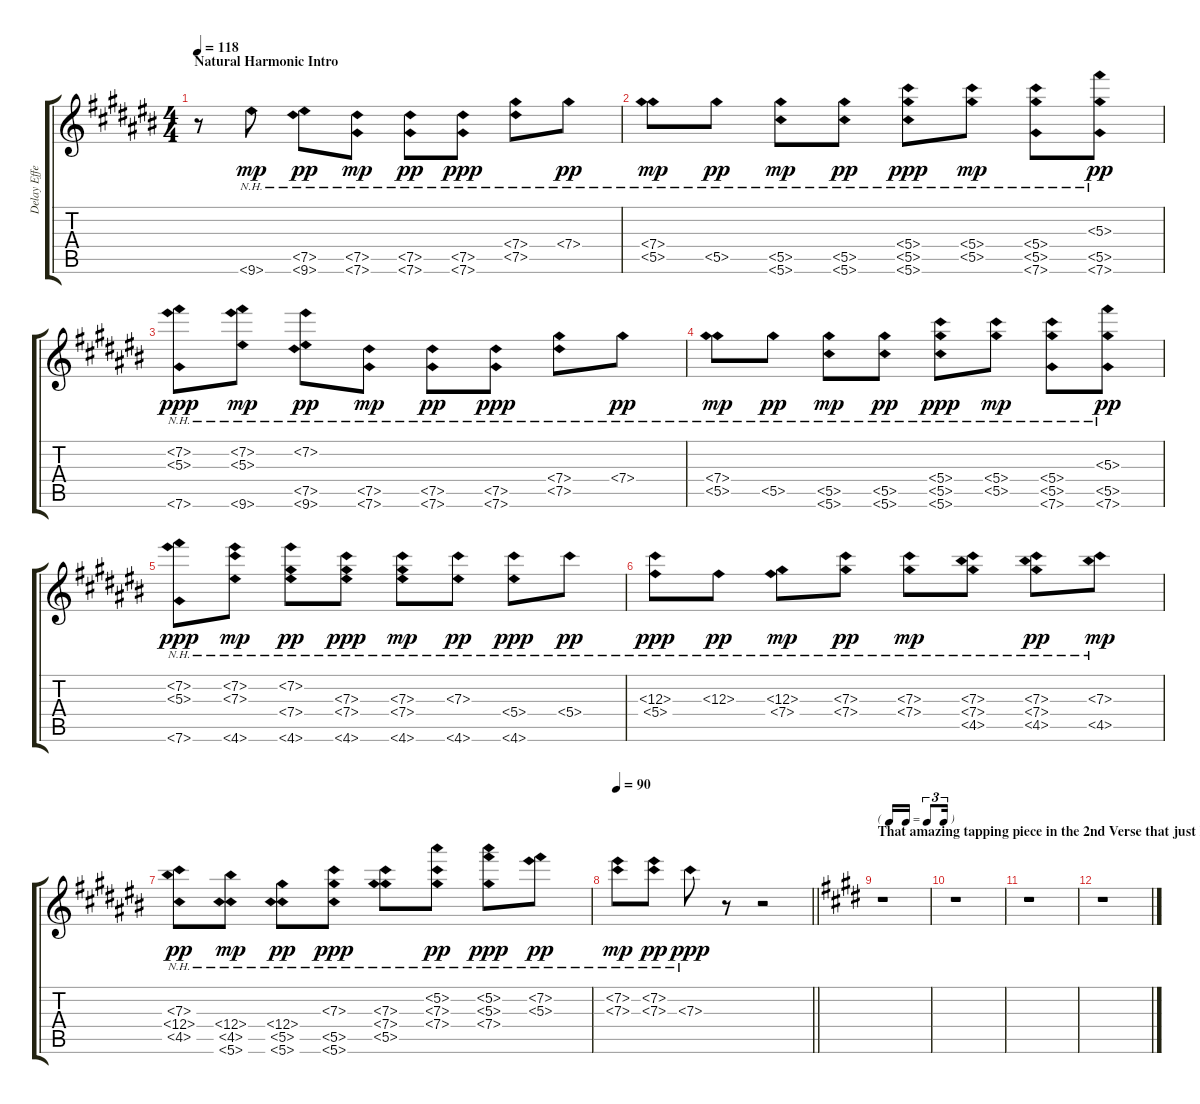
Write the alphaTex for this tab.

\track ("Delay Effect II" "Delay Effe") {instrument overdrivenguitar}
\staff {score tabs}
\tuning (Eb4 Bb3 Gb3 Db3 Ab2 Db2) {hide}
\ts (4 4)
\section ("" "Natural Harmonic Intro")
\tempo 118
\clef g2
\ks c#
r.8{dy mp instrument overdrivenguitar} 9.6{nh}.8 (7.5{nh} 9.6{nh}).8{dy pp} (7.5{nh} 7.6{nh}).8{dy mp} (7.5{nh} 7.6{nh}).8{dy pp} (7.5{nh} 7.6{nh}).8{dy ppp} (7.4{nh} 7.5{nh}).8 7.4{nh}.8{dy pp} |
(7.4{nh} 5.5{nh}).8{dy mp} 5.5{nh}.8{dy pp} (5.5{nh} 5.6{nh}).8{dy mp} (5.5{nh} 5.6{nh}).8{dy pp} (5.4{nh} 5.5{nh} 5.6{nh}).8{dy ppp} (5.4{nh} 5.5{nh}).8{dy mp} (5.4{nh} 5.5{nh} 7.6{nh}).8 (5.3{nh} 5.5{nh} 7.6{nh}).8{dy pp} |
(7.2{nh} 5.3{nh} 7.6{nh}).8{dy ppp} (7.2{nh} 5.3{nh} 9.6{nh}).8{dy mp} (7.2{nh} 7.5{nh} 9.6{nh}).8{dy pp} (7.5{nh} 7.6{nh}).8{dy mp} (7.5{nh} 7.6{nh}).8{dy pp} (7.5{nh} 7.6{nh}).8{dy ppp} (7.4{nh} 7.5{nh}).8 7.4{nh}.8{dy pp} |
(7.4{nh} 5.5{nh}).8{dy mp} 5.5{nh}.8{dy pp} (5.5{nh} 5.6{nh}).8{dy mp} (5.5{nh} 5.6{nh}).8{dy pp} (5.4{nh} 5.5{nh} 5.6{nh}).8{dy ppp} (5.4{nh} 5.5{nh}).8{dy mp} (5.4{nh} 5.5{nh} 7.6{nh}).8 (5.3{nh} 5.5{nh} 7.6{nh}).8{dy pp} |
(7.2{nh} 5.3{nh} 7.6{nh}).8{dy ppp} (7.2{nh} 7.3{nh} 4.6{nh}).8{dy mp} (7.2{nh} 7.4{nh} 4.6{nh}).8{dy pp} (7.3{nh} 7.4{nh} 4.6{nh}).8{dy ppp} (7.3{nh} 7.4{nh} 4.6{nh}).8{dy mp} (7.3{nh} 4.6{nh}).8{dy pp} (5.4{nh} 4.6{nh}).8{dy ppp} 5.4{nh}.8{dy pp} |
(12.3{nh} 5.4{nh}).8{dy ppp} 12.3{nh}.8{dy pp} (12.3{nh} 7.4{nh}).8{dy mp} (7.3{nh} 7.4{nh}).8{dy pp} (7.3{nh} 7.4{nh}).8{dy mp} (7.3{nh} 7.4{nh} 4.5{nh}).8 (7.3{nh} 7.4{nh} 4.5{nh}).8{dy pp} (7.3{nh} 4.5{nh}).8{dy mp} |
(7.3{nh} 12.4{nh} 4.5{nh}).8{dy pp} (12.4{nh} 4.5{nh} 5.6{nh}).8{dy mp} (12.4{nh} 5.5{nh} 5.6{nh}).8{dy pp} (7.3{nh} 5.5{nh} 5.6{nh}).8{dy ppp} (7.3{nh} 7.4{nh} 5.5{nh}).8 (5.2{nh} 7.3{nh} 7.4{nh}).8{dy pp} (5.2{nh} 5.3{nh} 7.4{nh}).8{dy ppp} (7.2{nh} 5.3{nh}).8{dy pp} |
\tempo 90
\barLineRight lightlight
(7.2{nh} 7.3{nh}).8{dy mp} (7.2{nh} 7.3{nh}).8{dy pp} 7.3{nh}.8{dy ppp} r.8 r.2 |
\tf triplet16th
\section ("" "That amazing tapping piece in the 2nd Verse that just had to be tabbed by someone...")
\ks c#minor
r.1 |
r.1 |
r.1 |
r.1
